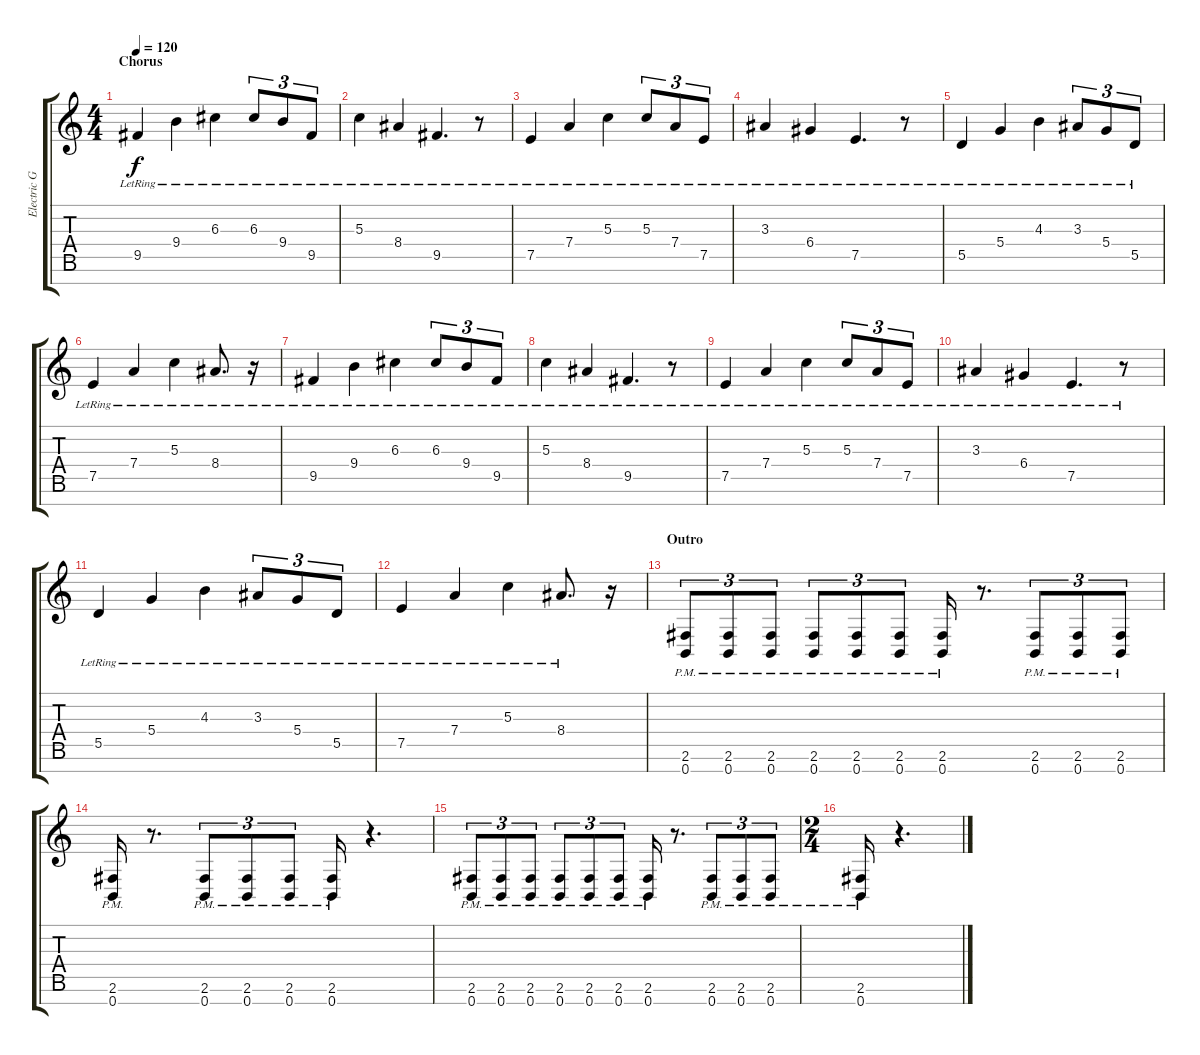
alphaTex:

\track ("Electric Guitar" "Electric G") {instrument distortionguitar}
\staff {score tabs}
\tuning (E4 B3 G3 D3 A2 E2 B1) {hide}
\ts (4 4)
\section ("" "Chorus")
\tempo 120
\clef g2
\ks c
9.5{lr}.4{dy f} 9.4{lr}.4 6.3{lr}.4 6.3{lr}.8{tu (3 2)} 9.4{lr}.8{tu (3 2)} 9.5{lr}.8{tu (3 2)} |
5.3{lr}.4 8.4{lr}.4 9.5{lr}.4{d} r.8 |
7.5{lr}.4 7.4{lr}.4 5.3{lr}.4 5.3{lr}.8{tu (3 2)} 7.4{lr}.8{tu (3 2)} 7.5{lr}.8{tu (3 2)} |
3.3{lr}.4 6.4{lr}.4 7.5{lr}.4{d} r.8 |
5.5{lr}.4 5.4{lr}.4 4.3{lr}.4 3.3{lr}.8{tu (3 2)} 5.4{lr}.8{tu (3 2)} 5.5{lr}.8{tu (3 2)} |
7.5{lr}.4 7.4{lr}.4 5.3{lr}.4 8.4{lr}.8{d} r.16 |
9.5{lr}.4 9.4{lr}.4 6.3{lr}.4 6.3{lr}.8{tu (3 2)} 9.4{lr}.8{tu (3 2)} 9.5{lr}.8{tu (3 2)} |
5.3{lr}.4 8.4{lr}.4 9.5{lr}.4{d} r.8 |
7.5{lr}.4 7.4{lr}.4 5.3{lr}.4 5.3{lr}.8{tu (3 2)} 7.4{lr}.8{tu (3 2)} 7.5{lr}.8{tu (3 2)} |
3.3{lr}.4 6.4{lr}.4 7.5{lr}.4{d} r.8 |
5.5{lr}.4 5.4{lr}.4 4.3{lr}.4 3.3{lr}.8{tu (3 2)} 5.4{lr}.8{tu (3 2)} 5.5{lr}.8{tu (3 2)} |
7.5{lr}.4 7.4{lr}.4 5.3{lr}.4 8.4{lr}.8{d} r.16 |
\section ("" "Outro")
(2.6{pm} 0.7{pm}).8{tu (3 2)} (2.6{pm} 0.7{pm}).8{tu (3 2)} (2.6{pm} 0.7{pm}).8{tu (3 2)} (2.6{pm} 0.7{pm}).8{tu (3 2)} (2.6{pm} 0.7{pm}).8{tu (3 2)} (2.6{pm} 0.7{pm}).8{tu (3 2)} (2.6{pm} 0.7{pm}).16 r.8{d} (2.6{pm} 0.7{pm}).8{tu (3 2)} (2.6{pm} 0.7{pm}).8{tu (3 2)} (2.6{pm} 0.7{pm}).8{tu (3 2)} |
(2.6{pm} 0.7{pm}).16 r.8{d} (2.6{pm} 0.7{pm}).8{tu (3 2)} (2.6{pm} 0.7{pm}).8{tu (3 2)} (2.6{pm} 0.7{pm}).8{tu (3 2)} (2.6{pm} 0.7{pm}).16 r.4{d} |
(2.6{pm} 0.7{pm}).8{tu (3 2)} (2.6{pm} 0.7{pm}).8{tu (3 2)} (2.6{pm} 0.7{pm}).8{tu (3 2)} (2.6{pm} 0.7{pm}).8{tu (3 2)} (2.6{pm} 0.7{pm}).8{tu (3 2)} (2.6{pm} 0.7{pm}).8{tu (3 2)} (2.6{pm} 0.7{pm}).16 r.8{d} (2.6{pm} 0.7{pm}).8{tu (3 2)} (2.6{pm} 0.7{pm}).8{tu (3 2)} (2.6{pm} 0.7{pm}).8{tu (3 2)} |
\ts (2 4)
(2.6{pm} 0.7{pm}).16 r.4{d}
